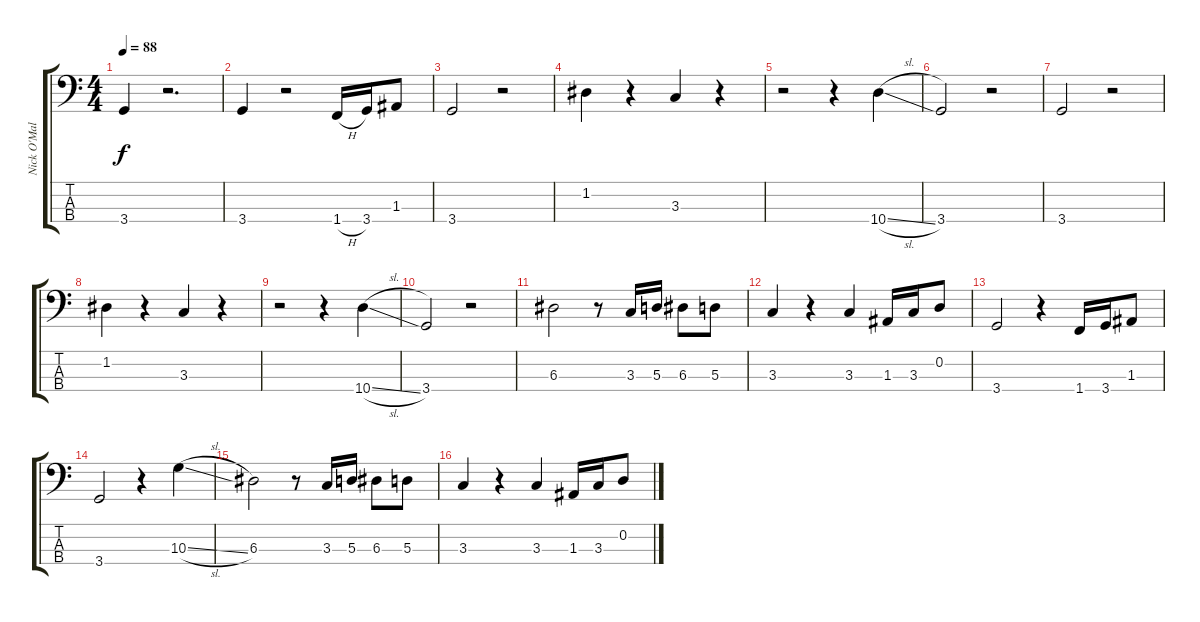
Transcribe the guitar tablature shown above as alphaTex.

\track ("Nick O'Malley" "Nick O'Mal") {instrument electricbassfinger}
\staff {score tabs}
\tuning (G2 D2 A1 E1) {hide}
\ts (4 4)
\tempo 88
\clef f4
\ks c
3.4.4{dy f} r.2{d} |
3.4.4 r.2 1.4{h}.16 3.4.16 1.3.8 |
3.4.2 r.2 |
1.2.4 r.4 3.3.4 r.4 |
r.2 r.4 10.4{sl}.4 |
3.4.2 r.2 |
3.4.2 r.2 |
1.2.4 r.4 3.3.4 r.4 |
r.2 r.4 10.4{sl}.4 |
3.4.2 r.2 |
6.3.2 r.8 3.3.16 5.3.16 6.3.8 5.3.8 |
3.3.4 r.4 3.3.4 1.3.16 3.3.16 0.2.8 |
3.4.2 r.4 1.4.16 3.4.16 1.3.8 |
3.4.2 r.4 10.3{sl}.4 |
6.3.2 r.8 3.3.16 5.3.16 6.3.8 5.3.8 |
3.3.4 r.4 3.3.4 1.3.16 3.3.16 0.2.8
